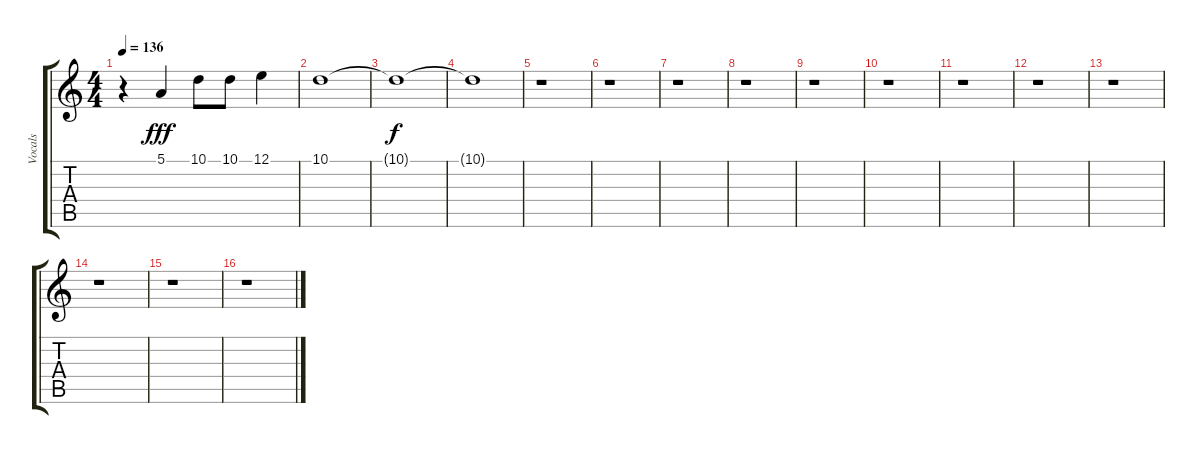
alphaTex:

\track ("Vocals" "Vocals") {instrument lead6voice}
\staff {score tabs}
\tuning (E4 B3 G3 D3 A2 E2) {hide}
\ts (4 4)
\tempo 136
\clef g2
\ks c
r.4{dy f} 5.1.4{dy fff} 10.1.8 10.1.8 12.1.4 |
10.1.1 |
10.1{t}.1{dy f} |
10.1{t}.1 |
r.1 |
r.1 |
r.1 |
r.1 |
r.1 |
r.1 |
r.1 |
r.1 |
r.1 |
r.1 |
r.1 |
r.1
